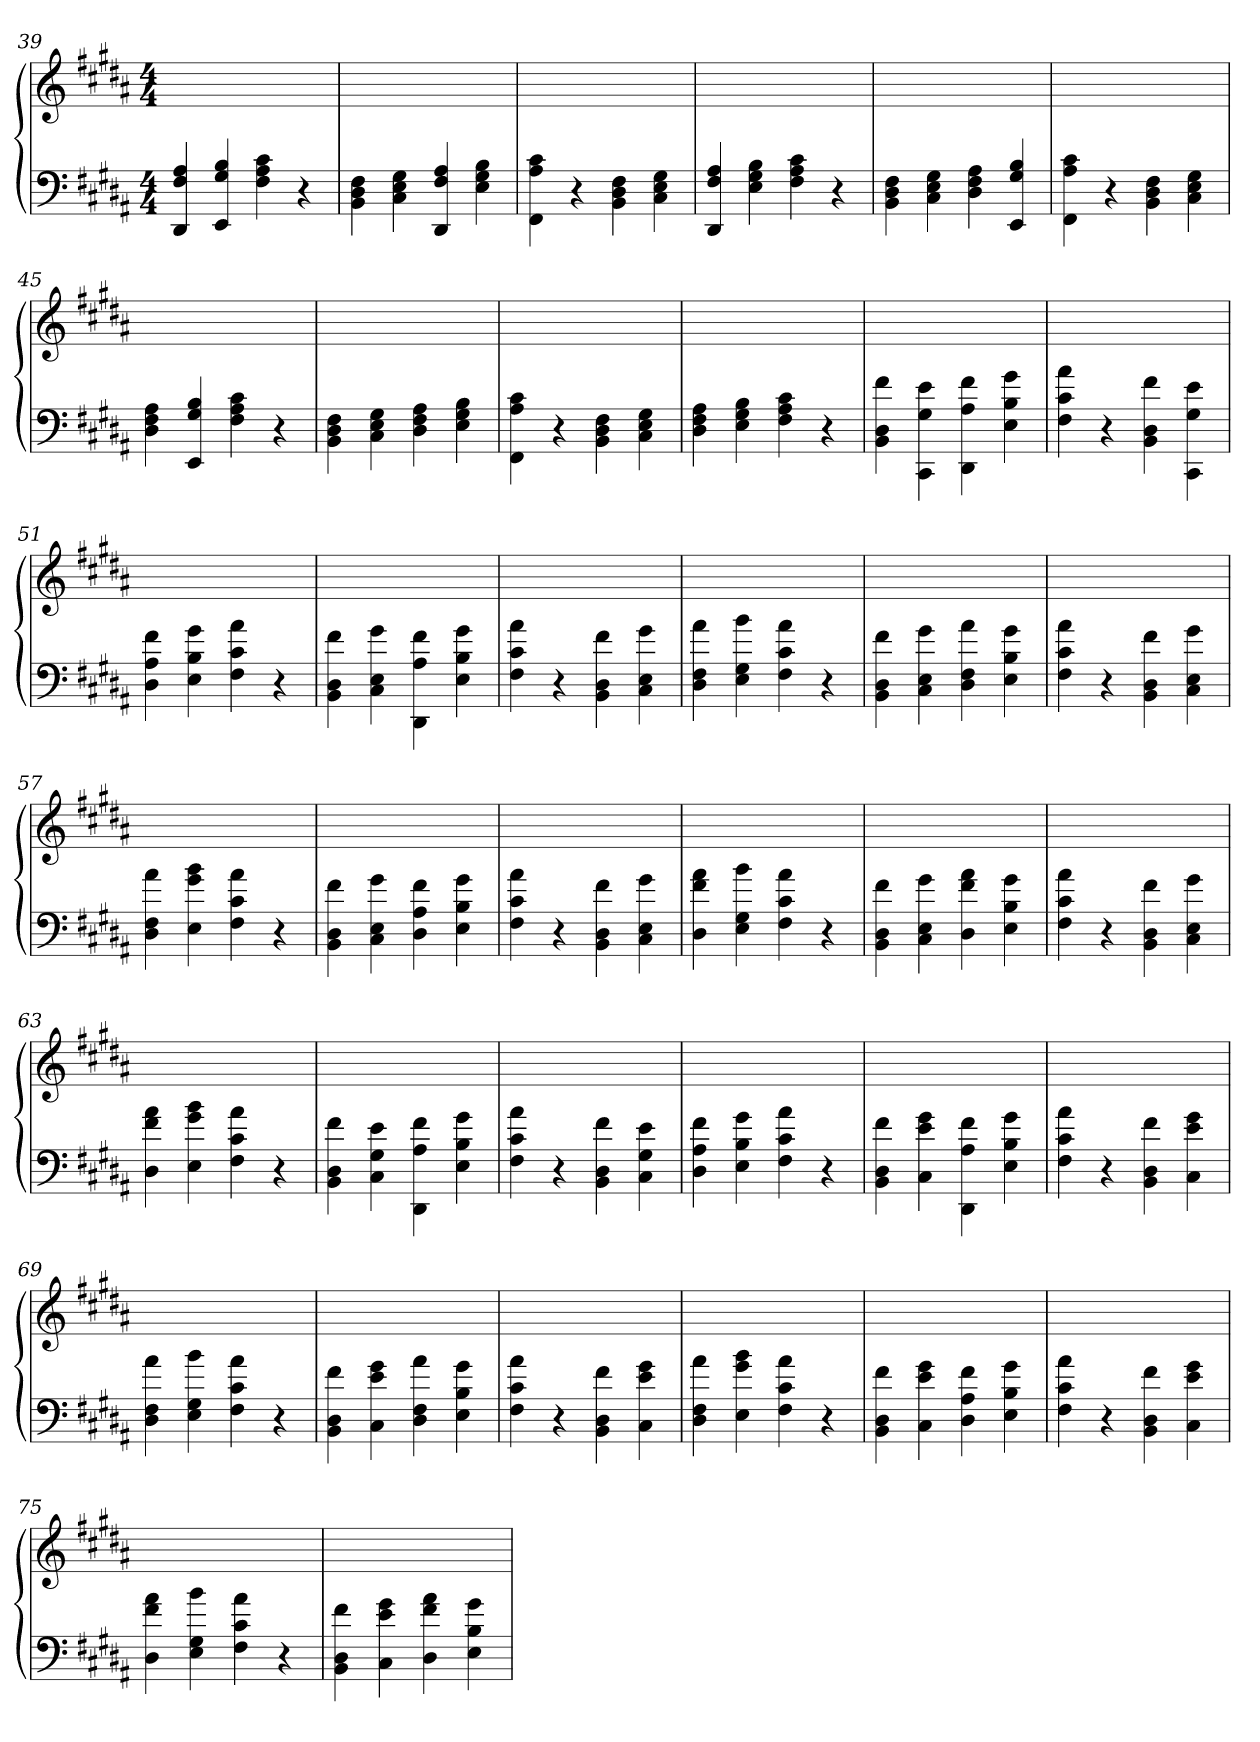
**kern	**kern
*part2	*part1
*staff2	*staff1
*clefF4	*clefG2
*k[f#c#g#d#a#]	*k[f#c#g#d#a#]
*B:	*B:
*M4/4	*M4/4
=39	=39
4DD# 4F# 4A#	1ryy
4EE 4G# 4B	.
4F# 4A# 4c#	.
4r	.
=40	=40
4BB 4D# 4F#	1ryy
4C# 4E 4G#	.
4DD# 4F# 4A#	.
4E 4G# 4B	.
=41	=41
4FF# 4A# 4c#	1ryy
4r	.
4BB 4D# 4F#	.
4C# 4E 4G#	.
=42	=42
4DD# 4F# 4A#	1ryy
4E 4G# 4B	.
4F# 4A# 4c#	.
4r	.
=43	=43
4BB 4D# 4F#	1ryy
4C# 4E 4G#	.
4D# 4F# 4A#	.
4EE 4G# 4B	.
=44	=44
4FF# 4A# 4c#	1ryy
4r	.
4BB 4D# 4F#	.
4C# 4E 4G#	.
=45	=45
4D# 4F# 4A#	1ryy
4EE 4G# 4B	.
4F# 4A# 4c#	.
4r	.
=46	=46
4BB 4D# 4F#	1ryy
4C# 4E 4G#	.
4D# 4F# 4A#	.
4E 4G# 4B	.
=47	=47
4FF# 4A# 4c#	1ryy
4r	.
4BB 4D# 4F#	.
4C# 4E 4G#	.
=48	=48
4D# 4F# 4A#	1ryy
4E 4G# 4B	.
4F# 4A# 4c#	.
4r	.
=49	=49
4BB 4D# 4f#	1ryy
4CC# 4G# 4e	.
4DD# 4A# 4f#	.
4E 4B 4g#	.
=50	=50
4F# 4c# 4a#	1ryy
4r	.
4BB 4D# 4f#	.
4CC# 4G# 4e	.
=51	=51
4D# 4A# 4f#	1ryy
4E 4B 4g#	.
4F# 4c# 4a#	.
4r	.
=52	=52
4BB 4D# 4f#	1ryy
4C# 4E 4g#	.
4DD# 4A# 4f#	.
4E 4B 4g#	.
=53	=53
4F# 4c# 4a#	1ryy
4r	.
4BB 4D# 4f#	.
4C# 4E 4g#	.
=54	=54
4D# 4F# 4a#	1ryy
4E 4G# 4b	.
4F# 4c# 4a#	.
4r	.
=55	=55
4BB 4D# 4f#	1ryy
4C# 4E 4g#	.
4D# 4F# 4a#	.
4E 4B 4g#	.
=56	=56
4F# 4c# 4a#	1ryy
4r	.
4BB 4D# 4f#	.
4C# 4E 4g#	.
=57	=57
4D# 4F# 4a#	1ryy
4E 4g# 4b	.
4F# 4c# 4a#	.
4r	.
=58	=58
4BB 4D# 4f#	1ryy
4C# 4E 4g#	.
4D# 4A# 4f#	.
4E 4B 4g#	.
=59	=59
4F# 4c# 4a#	1ryy
4r	.
4BB 4D# 4f#	.
4C# 4E 4g#	.
=60	=60
4D# 4f# 4a#	1ryy
4E 4G# 4b	.
4F# 4c# 4a#	.
4r	.
=61	=61
4BB 4D# 4f#	1ryy
4C# 4E 4g#	.
4D# 4f# 4a#	.
4E 4B 4g#	.
=62	=62
4F# 4c# 4a#	1ryy
4r	.
4BB 4D# 4f#	.
4C# 4E 4g#	.
=63	=63
4D# 4f# 4a#	1ryy
4E 4g# 4b	.
4F# 4c# 4a#	.
4r	.
=64	=64
4BB 4D# 4f#	1ryy
4C# 4G# 4e	.
4DD# 4A# 4f#	.
4E 4B 4g#	.
=65	=65
4F# 4c# 4a#	1ryy
4r	.
4BB 4D# 4f#	.
4C# 4G# 4e	.
=66	=66
4D# 4A# 4f#	1ryy
4E 4B 4g#	.
4F# 4c# 4a#	.
4r	.
=67	=67
4BB 4D# 4f#	1ryy
4C# 4e 4g#	.
4DD# 4A# 4f#	.
4E 4B 4g#	.
=68	=68
4F# 4c# 4a#	1ryy
4r	.
4BB 4D# 4f#	.
4C# 4e 4g#	.
=69	=69
4D# 4F# 4a#	1ryy
4E 4G# 4b	.
4F# 4c# 4a#	.
4r	.
=70	=70
4BB 4D# 4f#	1ryy
4C# 4e 4g#	.
4D# 4F# 4a#	.
4E 4B 4g#	.
=71	=71
4F# 4c# 4a#	1ryy
4r	.
4BB 4D# 4f#	.
4C# 4e 4g#	.
=72	=72
4D# 4F# 4a#	1ryy
4E 4g# 4b	.
4F# 4c# 4a#	.
4r	.
=73	=73
4BB 4D# 4f#	1ryy
4C# 4e 4g#	.
4D# 4A# 4f#	.
4E 4B 4g#	.
=74	=74
4F# 4c# 4a#	1ryy
4r	.
4BB 4D# 4f#	.
4C# 4e 4g#	.
=75	=75
4D# 4f# 4a#	1ryy
4E 4G# 4b	.
4F# 4c# 4a#	.
4r	.
=76	=76
4BB 4D# 4f#	1ryy
4C# 4e 4g#	.
4D# 4f# 4a#	.
4E 4B 4g#	.
=	=
*-	*-
